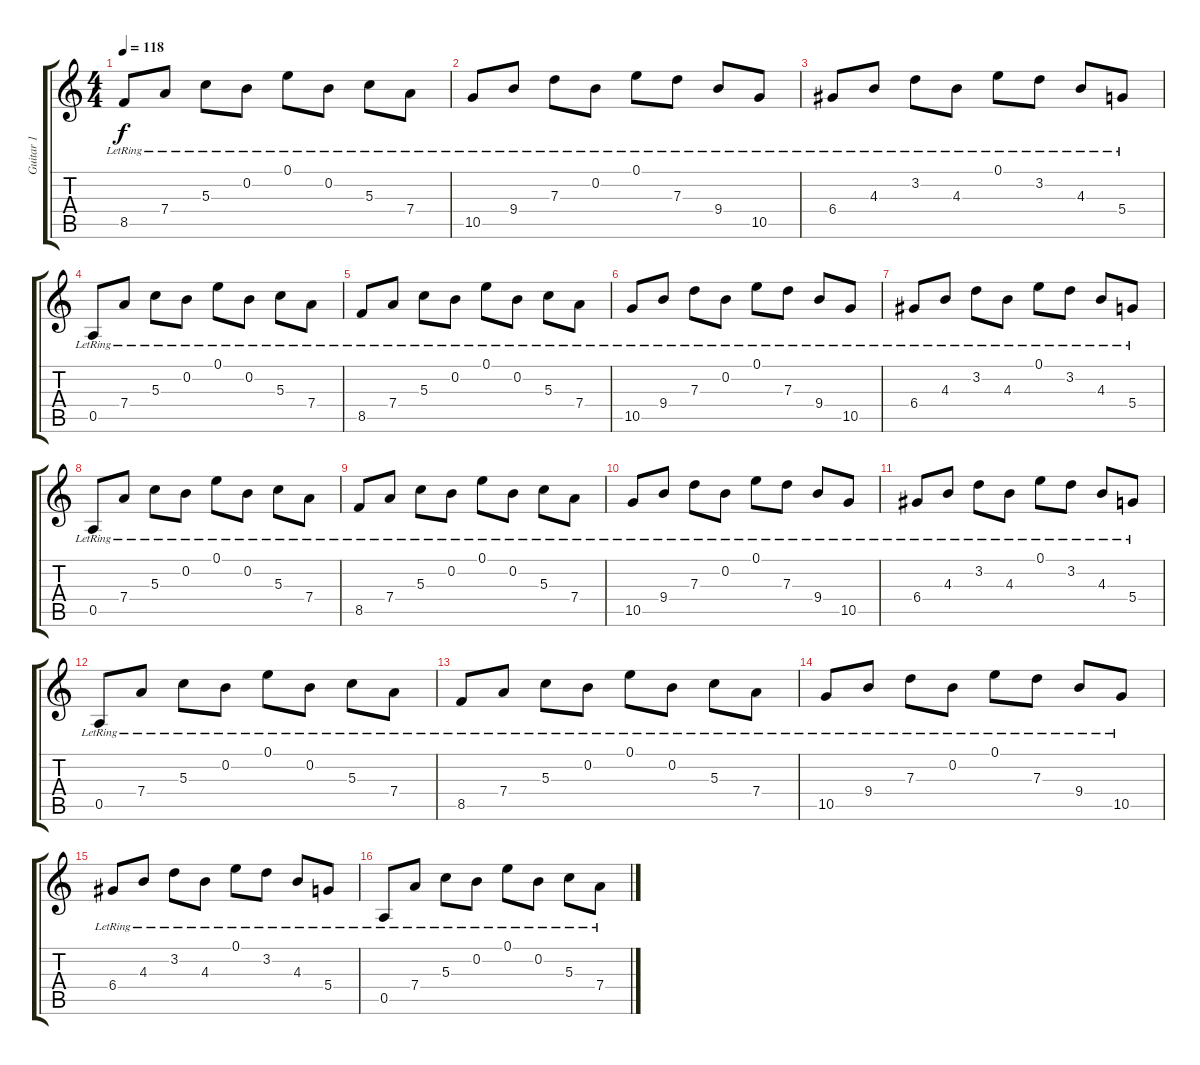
\track ("Guitar 1" "Guitar 1") {instrument acousticguitarsteel}
\staff {score tabs}
\tuning (E4 B3 G3 D3 A2 E2) {hide}
\ts (4 4)
\tempo 118
\clef g2
\ks c
8.5{lr}.8{dy f} 7.4{lr}.8 5.3{lr}.8 0.2{lr}.8 0.1{lr}.8 0.2{lr}.8 5.3{lr}.8 7.4{lr}.8 |
10.5{lr}.8 9.4{lr}.8 7.3{lr}.8 0.2{lr}.8 0.1{lr}.8 7.3{lr}.8 9.4{lr}.8 10.5{lr}.8 |
6.4{lr}.8 4.3{lr}.8 3.2{lr}.8 4.3{lr}.8 0.1{lr}.8 3.2{lr}.8 4.3{lr}.8 5.4{lr}.8 |
0.5{lr}.8 7.4{lr}.8 5.3{lr}.8 0.2{lr}.8 0.1{lr}.8 0.2{lr}.8 5.3{lr}.8 7.4{lr}.8 |
8.5{lr}.8 7.4{lr}.8 5.3{lr}.8 0.2{lr}.8 0.1{lr}.8 0.2{lr}.8 5.3{lr}.8 7.4{lr}.8 |
10.5{lr}.8 9.4{lr}.8 7.3{lr}.8 0.2{lr}.8 0.1{lr}.8 7.3{lr}.8 9.4{lr}.8 10.5{lr}.8 |
6.4{lr}.8 4.3{lr}.8 3.2{lr}.8 4.3{lr}.8 0.1{lr}.8 3.2{lr}.8 4.3{lr}.8 5.4{lr}.8 |
0.5{lr}.8 7.4{lr}.8 5.3{lr}.8 0.2{lr}.8 0.1{lr}.8 0.2{lr}.8 5.3{lr}.8 7.4{lr}.8 |
8.5{lr}.8 7.4{lr}.8 5.3{lr}.8 0.2{lr}.8 0.1{lr}.8 0.2{lr}.8 5.3{lr}.8 7.4{lr}.8 |
10.5{lr}.8 9.4{lr}.8 7.3{lr}.8 0.2{lr}.8 0.1{lr}.8 7.3{lr}.8 9.4{lr}.8 10.5{lr}.8 |
6.4{lr}.8 4.3{lr}.8 3.2{lr}.8 4.3{lr}.8 0.1{lr}.8 3.2{lr}.8 4.3{lr}.8 5.4{lr}.8 |
0.5{lr}.8 7.4{lr}.8 5.3{lr}.8 0.2{lr}.8 0.1{lr}.8 0.2{lr}.8 5.3{lr}.8 7.4{lr}.8 |
8.5{lr}.8 7.4{lr}.8 5.3{lr}.8 0.2{lr}.8 0.1{lr}.8 0.2{lr}.8 5.3{lr}.8 7.4{lr}.8 |
10.5{lr}.8 9.4{lr}.8 7.3{lr}.8 0.2{lr}.8 0.1{lr}.8 7.3{lr}.8 9.4{lr}.8 10.5{lr}.8 |
6.4{lr}.8 4.3{lr}.8 3.2{lr}.8 4.3{lr}.8 0.1{lr}.8 3.2{lr}.8 4.3{lr}.8 5.4{lr}.8 |
0.5{lr}.8 7.4{lr}.8 5.3{lr}.8 0.2{lr}.8 0.1{lr}.8 0.2{lr}.8 5.3{lr}.8 7.4{lr}.8
